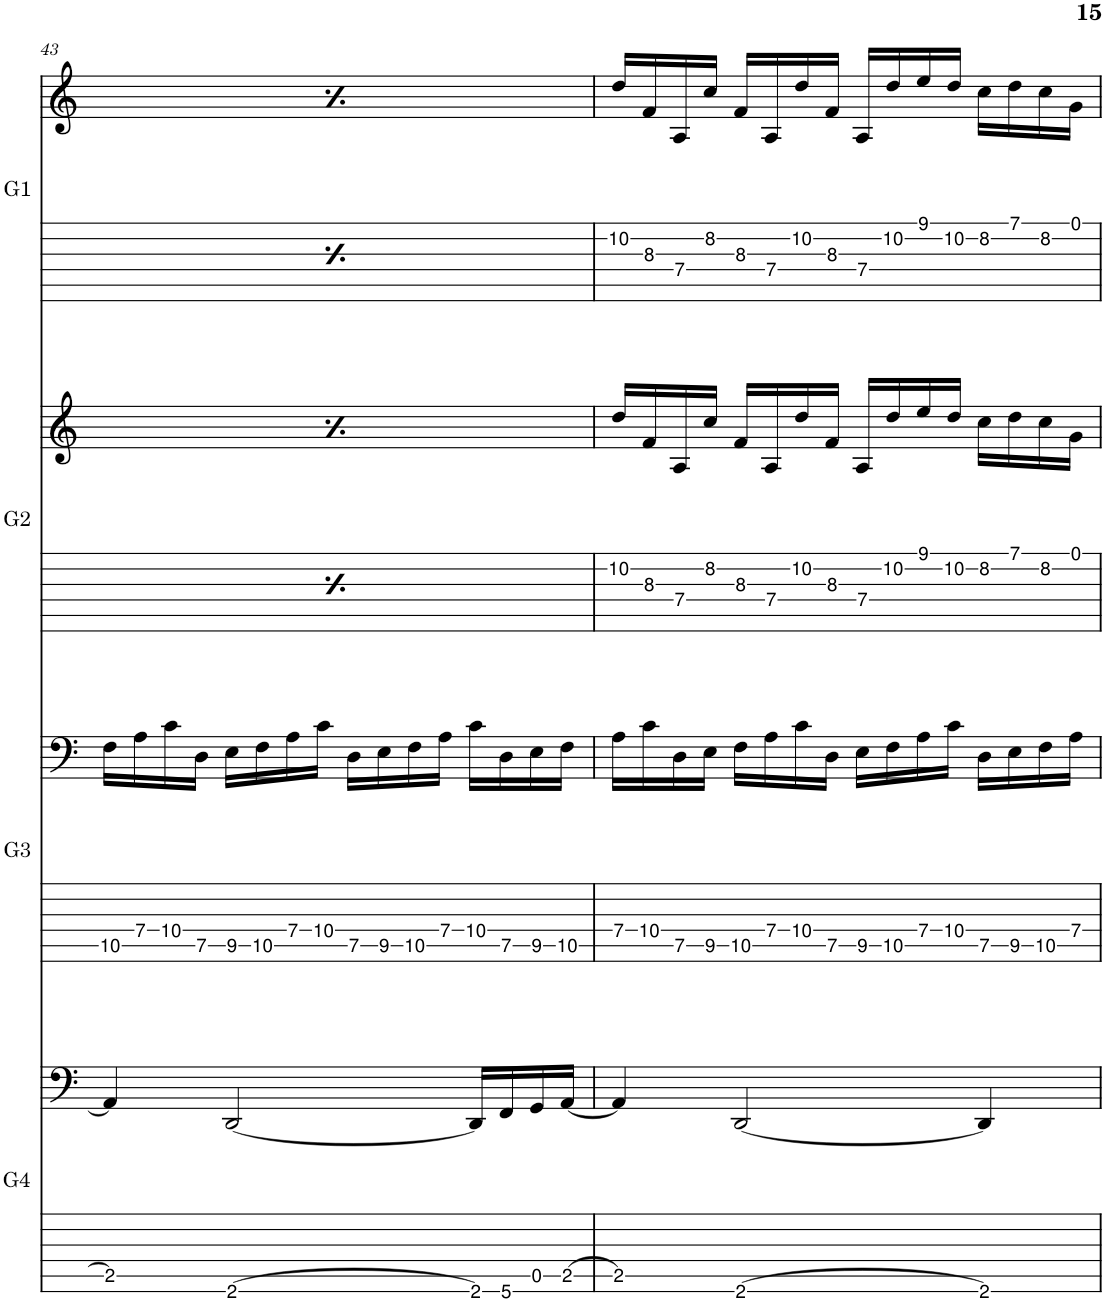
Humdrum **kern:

**kern	**kern	**kern	**kern	**kern	**kern	**kern	**kern
*part4	*part4	*part3	*part3	*part2	*part2	*part1	*part1
*staff8	*staff7	*staff6	*staff5	*staff4	*staff3	*staff2	*staff1
*I"G4	*	*I"G3	*	*I"G2	*	*I"G1	*
*I'G4	*	*I'G3	*	*I'G2	*	*I'G1	*
!!LO:PB:g=z
*clefF4	*clefF4	*clefF4	*clefF4	*	*clefG2	*	*clefG2
*k[]	*k[]	*k[]	*k[]	*k[]	*k[]	*k[]	*k[]
*M4/4	*M4/4	*M4/4	*M4/4	*M4/4	*M4/4	*M4/4	*M4/4
!!LO:REH:place=s1:a:B:cj:fs=14:t=G
=43	=43	=43	=43	=43	=43	=43	=43
!	!	!	!	!	!	!	!LO:TX:a:t=D Minor
4AA]	4AA/]	16FLL	16F\LL	16ddLL	16dd/LL	16ddLL	16dd/LL
.	.	16AJ	16A\	16fJ	16f/	16fJ	16f/
.	.	16cL	16c\	16AL	16A/	16AL	16A/
.	.	16DJJ	16D\JJ	16ccJJ	16cc/JJ	16ccJJ	16cc/JJ
[2DD	[2DD/	16ELL	16E\LL	16fLL	16f/LL	16fLL	16f/LL
.	.	16FJ	16F\	16AJ	16A/	16AJ	16A/
.	.	16AL	16A\	16ddL	16dd/	16ddL	16dd/
.	.	16cJJ	16c\JJ	16fJJ	16f/JJ	16fJJ	16f/JJ
.	.	16DLL	16D\LL	16ALL	16A/LL	16ALL	16A/LL
.	.	16EJ	16E\	16ddJ	16dd/	16ddJ	16dd/
.	.	16FL	16F\	16eeL	16ee/	16eeL	16ee/
.	.	16AJJ	16A\JJ	16ddJJ	16dd/JJ	16ddJJ	16dd/JJ
16DDLL]	16DD/LL]	16cLL	16c\LL	16ccLL	16cc\LL	16ccLL	16cc\LL
16FFJ	16FF/	16DJ	16D\	16ddJ	16dd\	16ddJ	16dd\
16GGL	16GG/	16EL	16E\	16ccL	16cc\	16ccL	16cc\
[16AAJJ	[16AA/JJ	16FJJ	16F\JJ	16gJJ	16g\JJ	16gJJ	16g\JJ
=44	=44	=44	=44	=44	=44	=44	=44
4AA]	4AA/]	16ALL	16A\LL	16ddLL	16dd/LL	16ddLL	16dd/LL
.	.	16cJ	16c\	16fJ	16f/	16fJ	16f/
.	.	16DL	16D\	16AL	16A/	16AL	16A/
.	.	16EJJ	16E\JJ	16ccJJ	16cc/JJ	16ccJJ	16cc/JJ
[2DD	[2DD/	16FLL	16F\LL	16fLL	16f/LL	16fLL	16f/LL
.	.	16AJ	16A\	16AJ	16A/	16AJ	16A/
.	.	16cL	16c\	16ddL	16dd/	16ddL	16dd/
.	.	16DJJ	16D\JJ	16fJJ	16f/JJ	16fJJ	16f/JJ
.	.	16ELL	16E\LL	16ALL	16A/LL	16ALL	16A/LL
.	.	16FJ	16F\	16ddJ	16dd/	16ddJ	16dd/
.	.	16AL	16A\	16eeL	16ee/	16eeL	16ee/
.	.	16cJJ	16c\JJ	16ddJJ	16dd/JJ	16ddJJ	16dd/JJ
4DD]	4DD/]	16DLL	16D\LL	16ccLL	16cc\LL	16ccLL	16cc\LL
.	.	16EJ	16E\	16ddJ	16dd\	16ddJ	16dd\
.	.	16FL	16F\	16ccL	16cc\	16ccL	16cc\
.	.	16AJJ	16A\JJ	16gJJ	16g\JJ	16gJJ	16g\JJ
=	=	=	=	=	=	=	=
*-	*-	*-	*-	*-	*-	*-	*-
